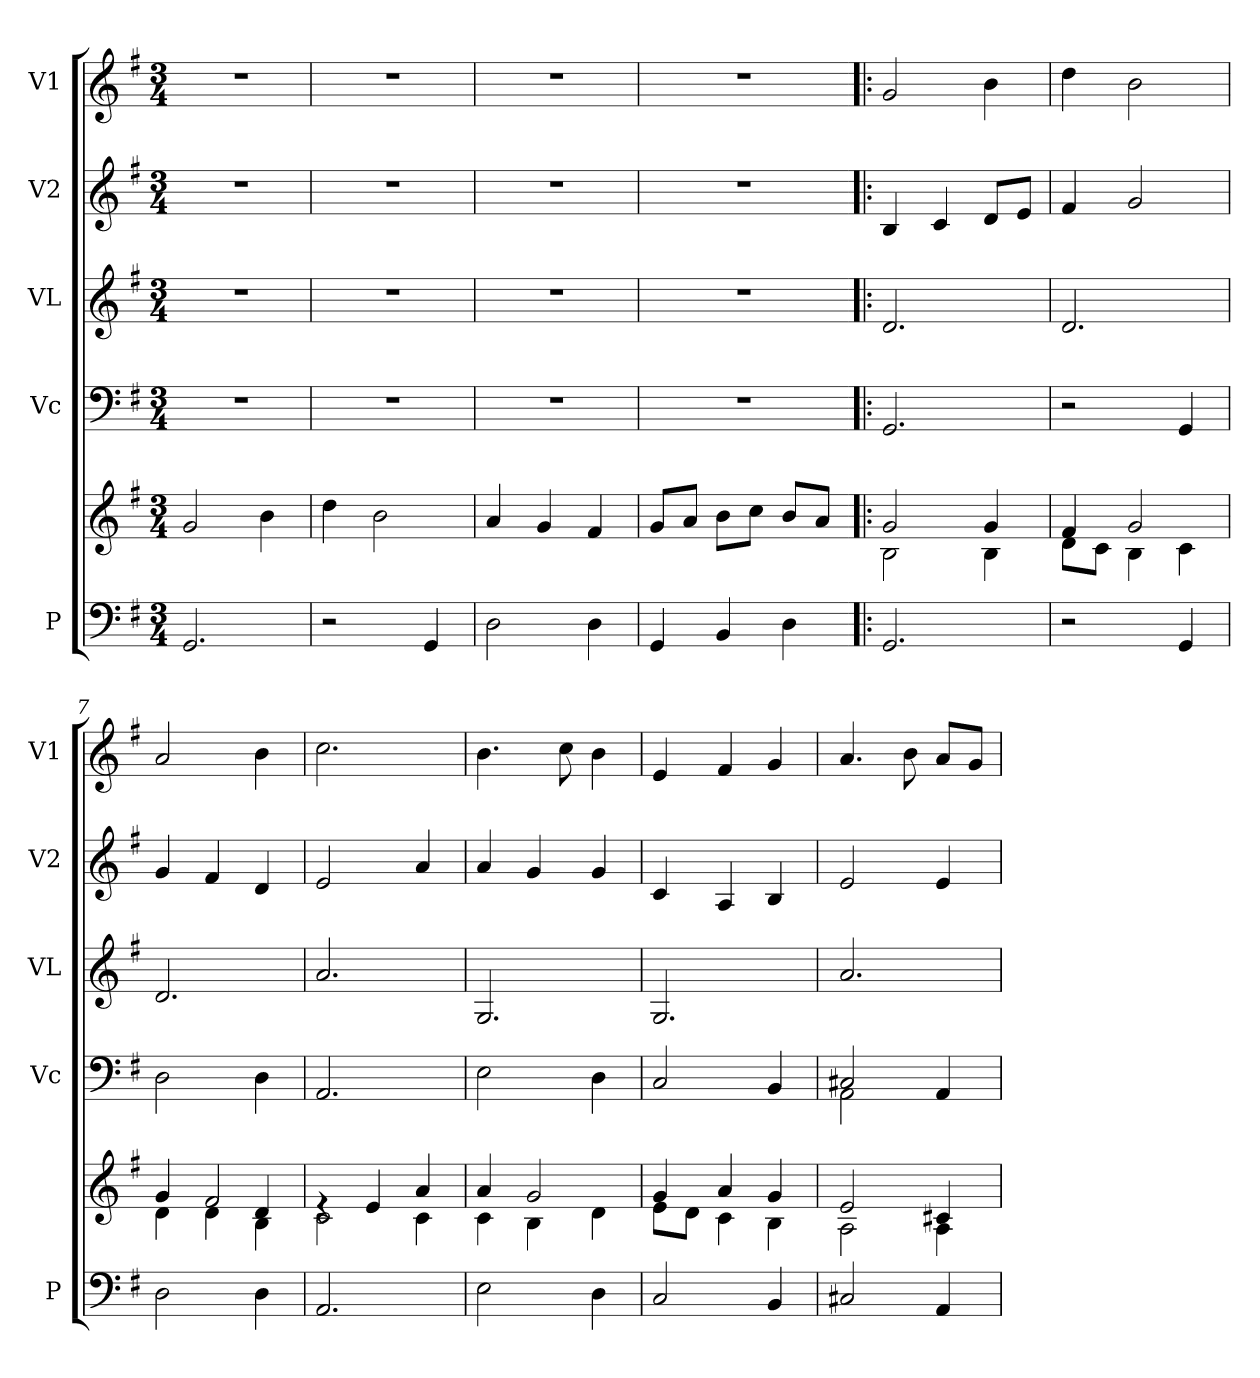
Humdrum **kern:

**kern	**kern	**kern	**kern	**kern	**kern
*part5	*part5	*part4	*part3	*part2	*part1
*staff6	*staff5	*staff4	*staff3	*staff2	*staff1
*I"P	*	*I"Vc	*I"VL	*I"V2	*I"V1
*I'P	*	*I'Vc	*I'VL	*I'V2	*I'V1
*clefF4	*clefG2	*clefF4	*clefG2	*clefG2	*clefG2
*k[f#]	*k[f#]	*k[f#]	*k[f#]	*k[f#]	*k[f#]
*M3/4	*M3/4	*M3/4	*M3/4	*M3/4	*M3/4
*MM140	*MM140	*MM140	*MM140	*MM140	*MM140
=1	=1	=1	=1	=1	=1
2.GG/	2g/	2.r	2.r	2.r	2.r
.	4b\	.	.	.	.
=2	=2	=2	=2	=2	=2
2r	4dd\	2.r	2.r	2.r	2.r
.	2b\	.	.	.	.
4GG/	.	.	.	.	.
=3	=3	=3	=3	=3	=3
2D\	4a/	2.r	2.r	2.r	2.r
.	4g/	.	.	.	.
4D\	4f#/	.	.	.	.
=4	=4	=4	=4	=4	=4
4GG/	8g/L	2.r	2.r	2.r	2.r
.	8a/J	.	.	.	.
4BB/	8b\L	.	.	.	.
.	8cc\J	.	.	.	.
4D\	8b/L	.	.	.	.
.	8a/J	.	.	.	.
=5!|:	=5!|:	=5!|:	=5!|:	=5!|:	=5!|:
*	*^	*	*	*	*
2.GG/	2g/	2B\	2.GG/	2.d/	4B/	2g/
.	.	.	.	.	4c/	.
.	4g/	4B\	.	.	8d/L	4b\
.	.	.	.	.	8e/J	.
=6	=6	=6	=6	=6	=6	=6
2r	4f#/	8d\L	2r	2.d/	4f#/	4dd\
.	.	8c\J	.	.	.	.
.	2g/	4B\	.	.	2g/	2b\
4GG/	.	4c\	4GG/	.	.	.
=7	=7	=7	=7	=7	=7	=7
*	*	*^	*	*	*	*
2D\	4g/	4d\	2ryy	2D\	2.d/	4g/	2a/
.	2f#/	4d\	.	.	.	4f#/	.
4D\	.	4B\	4d/	4D\	.	4d/	4b\
*	*	*v	*v	*	*	*	*
!!LO:LB:g=z
=8	=8	=8	=8	=8	=8	=8
2.AA/	4re	2c\	2.AA/	2.a/	2e/	2.cc\
.	4e/	.	.	.	.	.
.	4a/	4c\	.	.	4a/	.
=9	=9	=9	=9	=9	=9	=9
2E\	4a/	4c\	2E\	2.G/	4a/	4.b\
.	2g/	4B\	.	.	4g/	.
.	.	.	.	.	.	8cc\
4D\	.	4d\	4D\	.	4g/	4b\
=10	=10	=10	=10	=10	=10	=10
2C/	4g/	8e\L	2C/	2.G/	4c/	4e/
.	.	8d\J	.	.	.	.
.	4a/	4c\	.	.	4A/	4f#/
4BB/	4g/	4B\	4BB/	.	4B/	4g/
=11	=11	=11	=11	=11	=11	=11
*	*	*	*^	*	*	*
2C#X/	2e/	2A\	2C#X/	2AA\	2.a/	2e/	4.a/
.	.	.	.	.	.	.	8b\
4AA/	4c#X/	4A\	4AA/	4ryy	.	4e/	8a/L
.	.	.	.	.	.	.	8g/J
*	*v	*v	*	*	*	*	*
*	*	*v	*v	*	*	*
=	=	=	=	=	=
*-	*-	*-	*-	*-	*-
